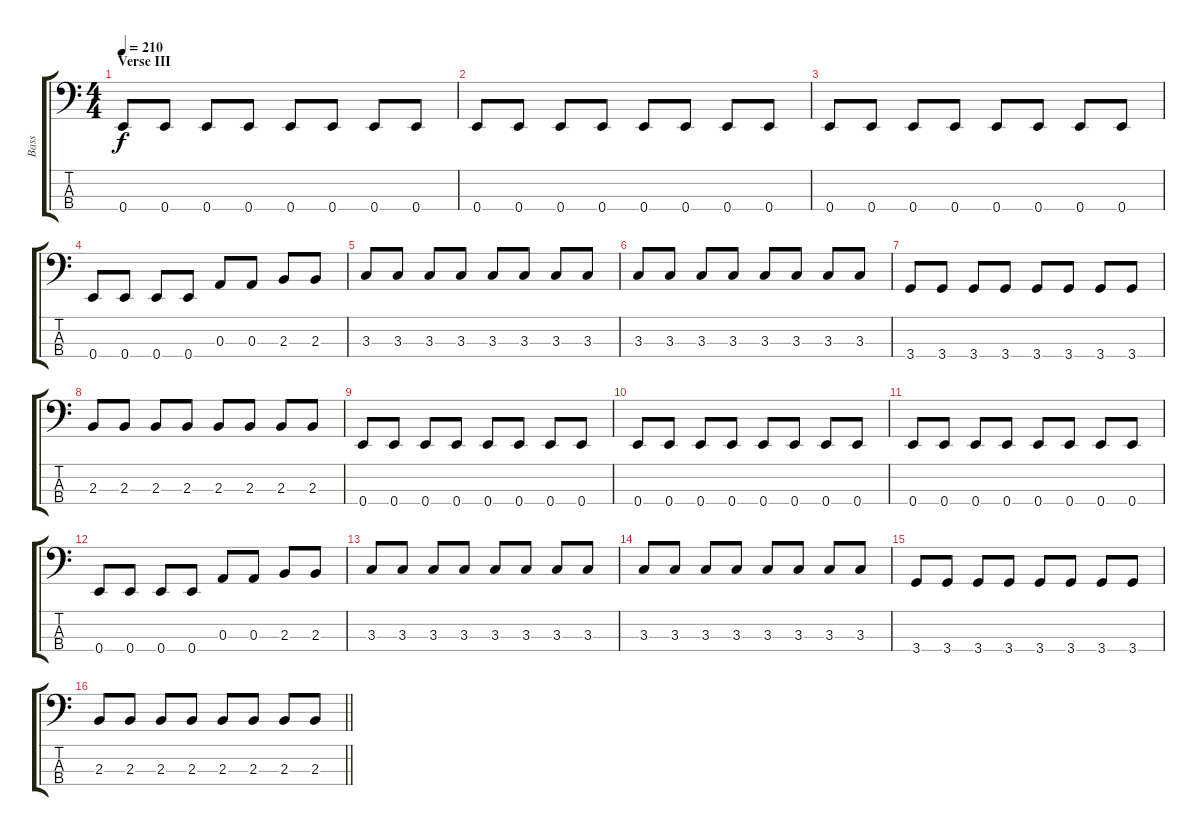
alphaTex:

\track ("Bass" "Bass") {instrument electricbasspick}
\staff {score tabs}
\tuning (G2 D2 A1 E1) {hide}
\ts (4 4)
\section ("" "Verse III")
\tempo 210
\clef f4
\ks c
0.4.8{dy f} 0.4.8 0.4.8 0.4.8 0.4.8 0.4.8 0.4.8 0.4.8 |
0.4.8 0.4.8 0.4.8 0.4.8 0.4.8 0.4.8 0.4.8 0.4.8 |
0.4.8 0.4.8 0.4.8 0.4.8 0.4.8 0.4.8 0.4.8 0.4.8 |
0.4.8 0.4.8 0.4.8 0.4.8 0.3.8 0.3.8 2.3.8 2.3.8 |
3.3.8 3.3.8 3.3.8 3.3.8 3.3.8 3.3.8 3.3.8 3.3.8 |
3.3.8 3.3.8 3.3.8 3.3.8 3.3.8 3.3.8 3.3.8 3.3.8 |
3.4.8 3.4.8 3.4.8 3.4.8 3.4.8 3.4.8 3.4.8 3.4.8 |
2.3.8 2.3.8 2.3.8 2.3.8 2.3.8 2.3.8 2.3.8 2.3.8 |
0.4.8 0.4.8 0.4.8 0.4.8 0.4.8 0.4.8 0.4.8 0.4.8 |
0.4.8 0.4.8 0.4.8 0.4.8 0.4.8 0.4.8 0.4.8 0.4.8 |
0.4.8 0.4.8 0.4.8 0.4.8 0.4.8 0.4.8 0.4.8 0.4.8 |
0.4.8 0.4.8 0.4.8 0.4.8 0.3.8 0.3.8 2.3.8 2.3.8 |
3.3.8 3.3.8 3.3.8 3.3.8 3.3.8 3.3.8 3.3.8 3.3.8 |
3.3.8 3.3.8 3.3.8 3.3.8 3.3.8 3.3.8 3.3.8 3.3.8 |
3.4.8 3.4.8 3.4.8 3.4.8 3.4.8 3.4.8 3.4.8 3.4.8 |
\barLineRight lightlight
2.3.8 2.3.8 2.3.8 2.3.8 2.3.8 2.3.8 2.3.8 2.3.8
